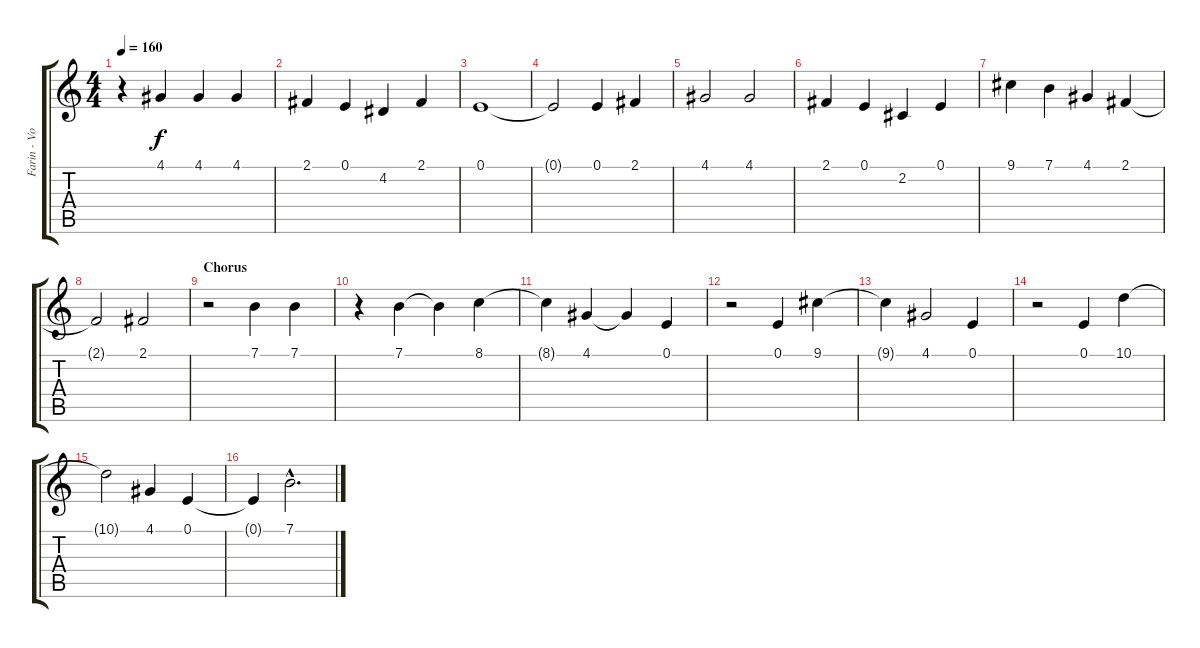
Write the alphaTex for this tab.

\track ("Farin - Voice" "Farin - Vo") {instrument lead1square}
\staff {score tabs}
\tuning (E4 B3 G3 D3 A2 E2) {hide}
\ts (4 4)
\tempo 160
\clef g2
\ks c
r.4{dy f} 4.1.4 4.1.4 4.1.4 |
2.1.4 0.1.4 4.2.4 2.1.4 |
0.1.1 |
0.1{t}.2 0.1.4 2.1.4 |
4.1.2 4.1.2 |
2.1.4 0.1.4 2.2.4 0.1.4 |
9.1.4 7.1.4 4.1.4 2.1.4 |
2.1{t}.2 2.1.2 |
\section ("" "Chorus")
r.2 7.1.4 7.1.4 |
r.4 7.1.4 7.1{t}.4 8.1.4 |
8.1{t}.4 4.1.4 4.1{t}.4 0.1.4 |
r.2 0.1.4 9.1.4 |
9.1{t}.4 4.1.2 0.1.4 |
r.2 0.1.4 10.1.4 |
10.1{t}.2 4.1.4 0.1.4 |
0.1{t}.4 7.1{hac}.2{d}
